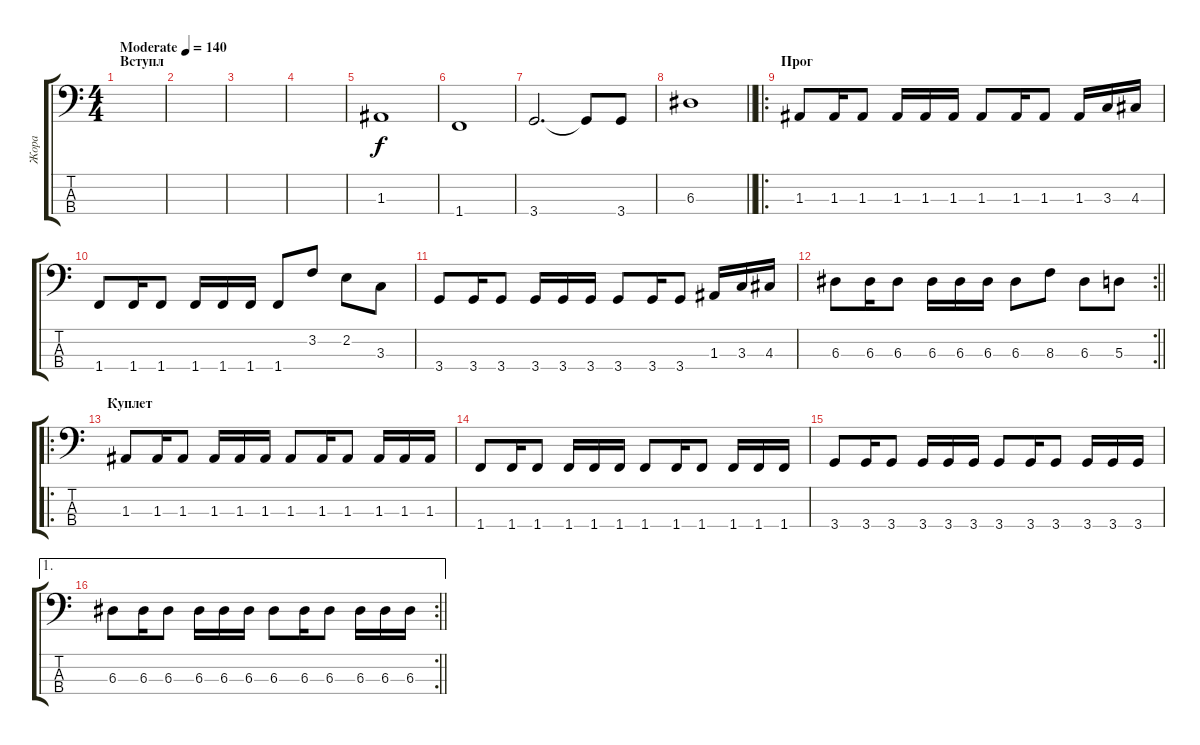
\track ("Жора" "Жора") {instrument electricbasspick}
\staff {score tabs}
\tuning (G2 D2 A1 E1) {hide}
\ts (4 4)
\section ("" "Вступл")
\tempo (140 "Moderate")
\clef f4
\ks c
|
|
|
|
1.3.1 |
1.4.1 |
3.4.2{d} 3.4{t}.8 3.4.8 |
\barLineRight lightlight
6.3.1 |
\ro
\section ("" "Прог")
1.3.8 1.3.16 1.3.8 1.3.16 1.3.16 1.3.16 1.3.8 1.3.16 1.3.8 1.3.16 3.3.16 4.3.16 |
1.4.8 1.4.16 1.4.8 1.4.16 1.4.16 1.4.16 1.4.8 3.2.8 2.2.8 3.3.8 |
3.4.8 3.4.16 3.4.8 3.4.16 3.4.16 3.4.16 3.4.8 3.4.16 3.4.8 1.3.16 3.3.16 4.3.16 |
\rc 2
\barLineRight lightlight
6.3.8 6.3.16 6.3.8 6.3.16 6.3.16 6.3.16 6.3.8 8.3.8 6.3.8 5.3.8 |
\ro
\section ("" "Куплет")
1.3.8 1.3.16 1.3.8 1.3.16 1.3.16 1.3.16 1.3.8 1.3.16 1.3.8 1.3.16 1.3.16 1.3.16 |
1.4.8 1.4.16 1.4.8 1.4.16 1.4.16 1.4.16 1.4.8 1.4.16 1.4.8 1.4.16 1.4.16 1.4.16 |
3.4.8 3.4.16 3.4.8 3.4.16 3.4.16 3.4.16 3.4.8 3.4.16 3.4.8 3.4.16 3.4.16 3.4.16 |
\ae 1
\rc 2
\barLineRight lightlight
6.3.8 6.3.16 6.3.8 6.3.16 6.3.16 6.3.16 6.3.8 6.3.16 6.3.8 6.3.16 6.3.16 6.3.16
